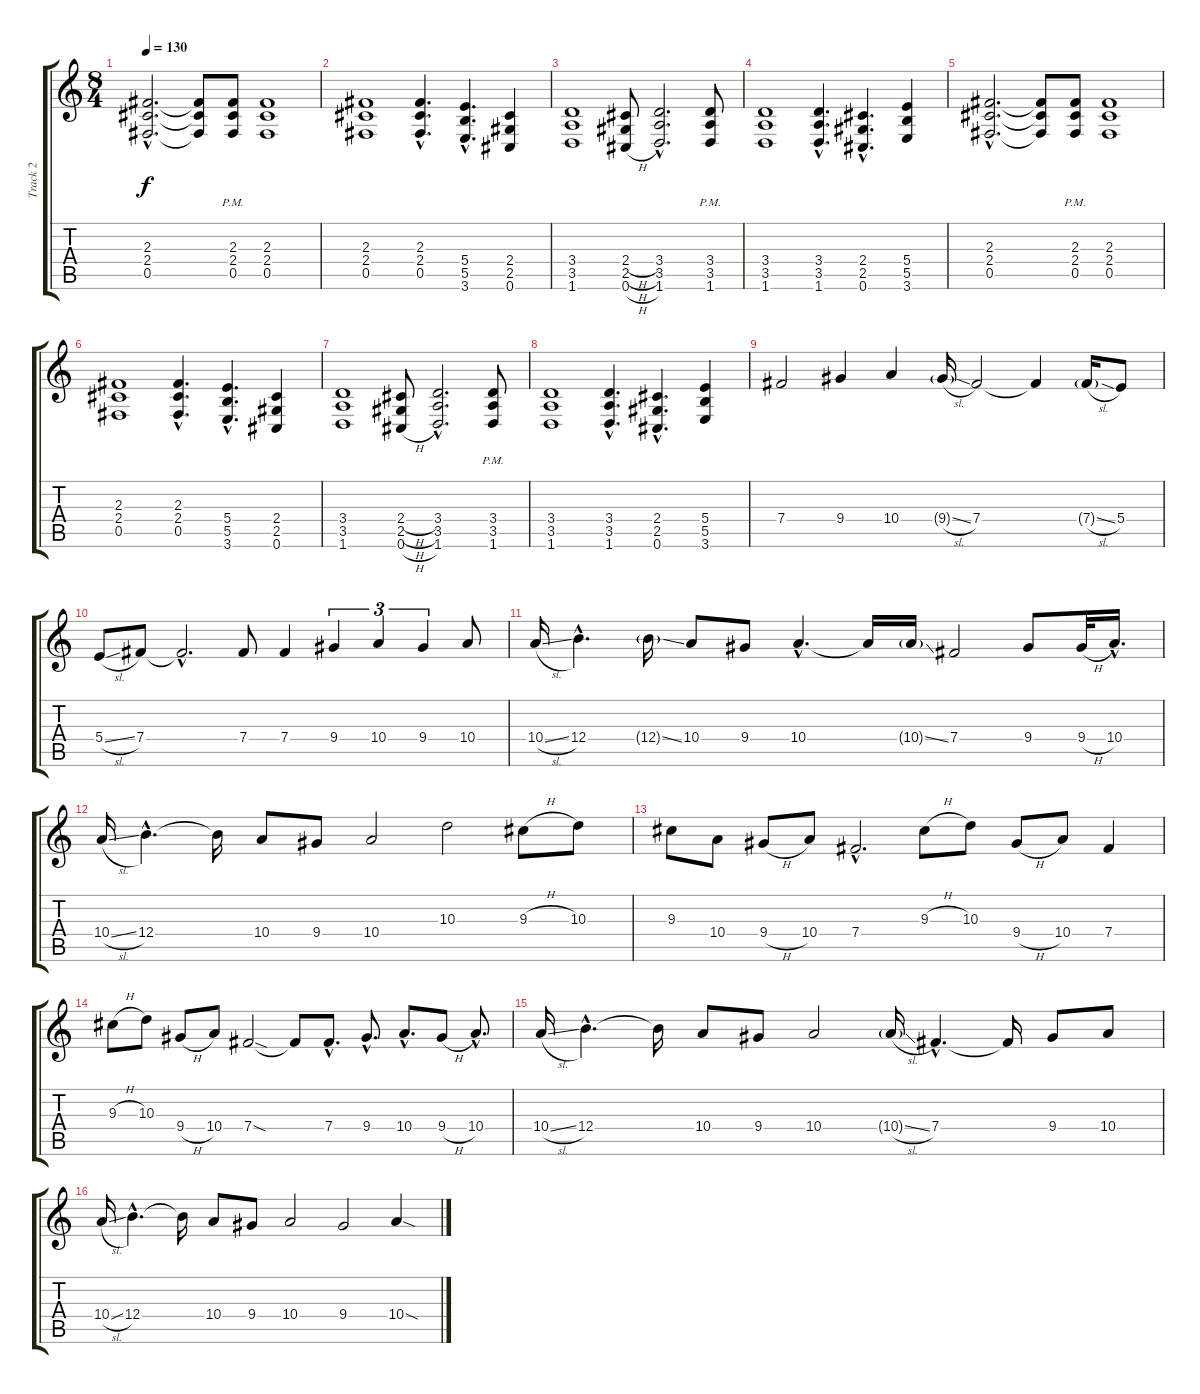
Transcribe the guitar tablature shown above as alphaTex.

\track ("Track 2" "Track 2") {instrument distortionguitar}
\staff {score tabs}
\tuning (Db4 Ab3 E3 B2 Gb2 Db2) {hide}
\ts (8 4)
\tempo 130
\clef g2
\ks c
(2.3{hac} 2.4{hac} 0.5{hac}).2{d dy f} (2.3{t} 2.4{t} 0.5{t}).8 (2.3{pm} 2.4{pm} 0.5{pm}).8 (2.3 2.4 0.5).1 |
(2.3 2.4 0.5).1 (2.3{hac} 2.4{hac} 0.5{hac}).4{d} (5.4{hac} 5.5{hac} 3.6{hac}).4{d} (2.4 2.5 0.6).4 |
(3.4 3.5 1.6).1 (2.4{h} 2.5{h} 0.6{h}).8 (3.4{hac} 3.5{hac} 1.6{hac}).2{d} (3.4{pm} 3.5{pm} 1.6{pm}).8 |
(3.4 3.5 1.6).1 (3.4{hac} 3.5{hac} 1.6{hac}).4{d} (2.4{hac} 2.5{hac} 0.6{hac}).4{d} (5.4 5.5 3.6).4 |
(2.3{hac} 2.4{hac} 0.5{hac}).2{d} (2.3{t} 2.4{t} 0.5{t}).8 (2.3{pm} 2.4{pm} 0.5{pm}).8 (2.3 2.4 0.5).1 |
(2.3 2.4 0.5).1 (2.3{hac} 2.4{hac} 0.5{hac}).4{d} (5.4{hac} 5.5{hac} 3.6{hac}).4{d} (2.4 2.5 0.6).4 |
(3.4 3.5 1.6).1 (2.4{h} 2.5{h} 0.6{h}).8 (3.4{hac} 3.5{hac} 1.6{hac}).2{d} (3.4{pm} 3.5{pm} 1.6{pm}).8 |
(3.4 3.5 1.6).1 (3.4{hac} 3.5{hac} 1.6{hac}).4{d} (2.4{hac} 2.5{hac} 0.6{hac}).4{d} (5.4 5.5 3.6).4 |
7.4.2 9.4.4 10.4.4 9.4{sl g}.16 7.4.2 7.4{t}.4 7.4{sl g}.16 5.4.8 |
5.4{sl}.8 7.4.8 7.4{hac t}.2{d} 7.4.8 7.4.4 9.4.4{tu (3 2)} 10.4.4{tu (3 2)} 9.4.4{tu (3 2)} 10.4.8 |
10.4{sl}.16 12.4{hac}.4{d} 12.4{ss g}.16 10.4.8 9.4.8 10.4{hac}.4{d} 10.4{t}.16 10.4{ss g}.16 7.4.2 9.4.8 9.4{h}.32 10.4{hac}.16{d} |
10.4{sl}.16 12.4{hac}.4{d} 12.4{t}.16 10.4.8 9.4.8 10.4.2 10.3.2 9.3{h}.8 10.3.8 |
9.3.8 10.4.8 9.4{h}.8 10.4.8 7.4{hac}.2{d} 9.3{h}.8 10.3.8 9.4{h}.8 10.4.8 7.4.4 |
9.3{h}.8 10.3.8 9.4{h}.8 10.4.8 7.4{sod}.2 7.4{t}.8 7.4{hac}.8{d} 9.4{hac}.8{d} 10.4{hac}.8{d} 9.4{h}.8 10.4{hac}.8{d} |
10.4{sl}.16 12.4{hac}.4{d} 12.4{t}.16 10.4.8 9.4.8 10.4.2 10.4{sl g}.16 7.4{hac}.4{d} 7.4{t}.16 9.4.8 10.4.8 |
10.4{sl}.16 12.4{hac}.4{d} 12.4{t}.16 10.4.8 9.4.8 10.4.2 9.4.2 10.4{sod}.4
